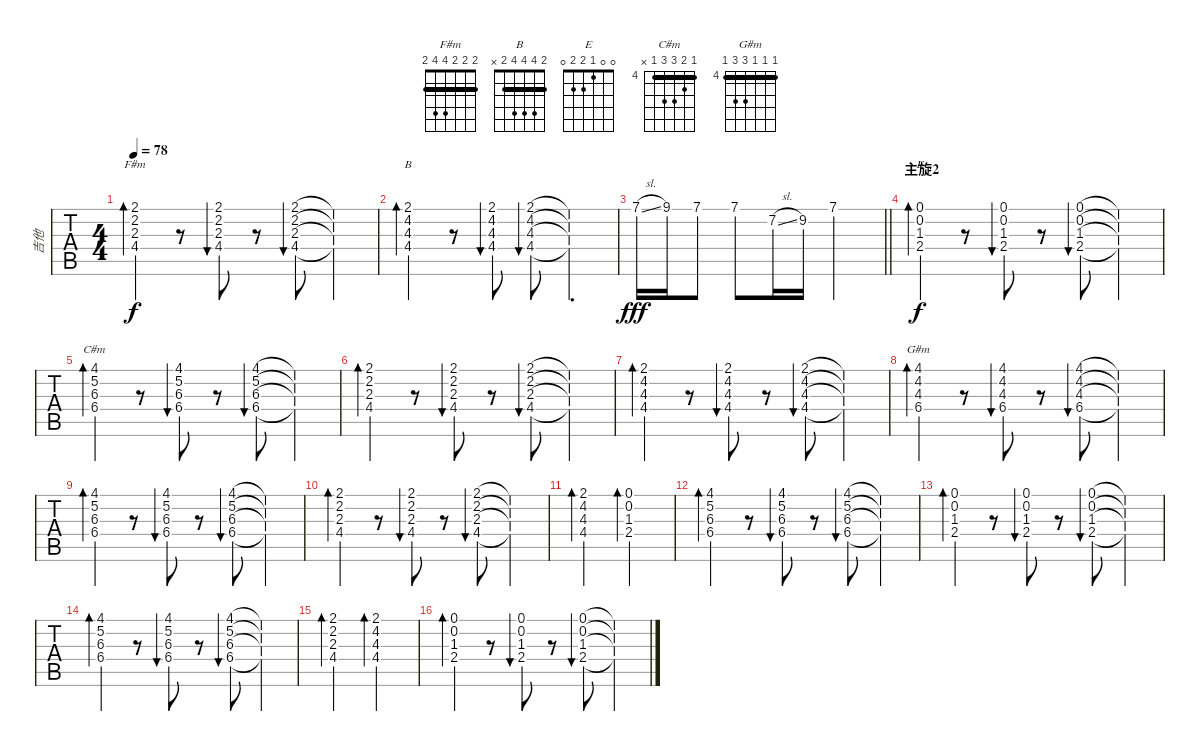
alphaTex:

\track ("吉他" "吉他") {instrument electricguitarclean}
\staff {tabs}
\tuning (E4 B3 G3 D3 A2 E2) {hide}
\chord ("F#m" 2 2 2 4 4 2) {barre 2}
\chord ("B" 2 4 4 4 2 x) {barre 2}
\chord ("E" 0 0 1 2 2 0)
\chord ("C#m" 4 5 6 6 4 x) {firstfret 4 barre 4}
\chord ("G#m" 4 4 4 6 6 4) {firstfret 4 barre 4}
\ts (4 4)
\tempo 78
\clef g2
\ks e
(2.1 2.2 2.3 4.4).4{bd 30 ch "F#m" dy f} r.8 (2.1 2.2 2.3 4.4).8{bu 30} r.8 (2.1 2.2 2.3 4.4).8{bu 30} (2.1{t} 2.2{t} 2.3{t} 4.4{t}).4 |
(2.1 4.2 4.3 4.4).4{bd 30 ch "B"} r.8 (2.1 4.2 4.3 4.4).8{bu 30} (2.1 4.2 4.3 4.4).8{bu 30} (2.1{t} 4.2{t} 4.3{t} 4.4{t}).4{d} |
\barLineRight lightlight
7.1{sl}.16{dy fff} 9.1.16 7.1.8 7.1.8 7.2{sl}.16 9.2.16 7.1.2 |
\section ("" "主旋2")
(0.1 0.2 1.3 2.4).4{bd 30 ch "E" dy f} r.8 (0.1 0.2 1.3 2.4).8{bu 30} r.8 (0.1 0.2 1.3 2.4).8{bu 30} (0.1{t} 0.2{t} 1.3{t} 2.4{t}).4 |
(4.1 5.2 6.3 6.4).4{bd 30 ch "C#m"} r.8 (4.1 5.2 6.3 6.4).8{bu 30} r.8 (4.1 5.2 6.3 6.4).8{bu 30} (4.1{t} 5.2{t} 6.3{t} 6.4{t}).4 |
(2.1 2.2 2.3 4.4).4{bd 30} r.8 (2.1 2.2 2.3 4.4).8{bu 30} r.8 (2.1 2.2 2.3 4.4).8{bu 30} (2.1{t} 2.2{t} 2.3{t} 4.4{t}).4 |
(2.1 4.2 4.3 4.4).4{bd 30} r.8 (2.1 4.2 4.3 4.4).8{bu 30} r.8 (2.1 4.2 4.3 4.4).8{bu 30} (2.1{t} 4.2{t} 4.3{t} 4.4{t}).4 |
(4.1 4.2 4.3 6.4).4{bd 30 ch "G#m"} r.8 (4.1 4.2 4.3 6.4).8{bu 30} r.8 (4.1 4.2 4.3 6.4).8{bu 30} (4.1{t} 4.2{t} 4.3{t} 6.4{t}).4 |
(4.1 5.2 6.3 6.4).4{bd 30} r.8 (4.1 5.2 6.3 6.4).8{bu 30} r.8 (4.1 5.2 6.3 6.4).8{bu 30} (4.1{t} 5.2{t} 6.3{t} 6.4{t}).4 |
(2.1 2.2 2.3 4.4).4{bd 30} r.8 (2.1 2.2 2.3 4.4).8{bu 30} r.8 (2.1 2.2 2.3 4.4).8{bu 30} (2.1{t} 2.2{t} 2.3{t} 4.4{t}).4 |
(2.1 4.2 4.3 4.4).2{bd 30} (0.1 0.2 1.3 2.4).2{bd 30} |
(4.1 5.2 6.3 6.4).4{bd 30} r.8 (4.1 5.2 6.3 6.4).8{bu 30} r.8 (4.1 5.2 6.3 6.4).8{bu 30} (4.1{t} 5.2{t} 6.3{t} 6.4{t}).4 |
(0.1 0.2 1.3 2.4).4{bd 30} r.8 (0.1 0.2 1.3 2.4).8{bu 30} r.8 (0.1 0.2 1.3 2.4).8{bu 30} (0.1{t} 0.2{t} 1.3{t} 2.4{t}).4 |
(4.1 5.2 6.3 6.4).4{bd 30} r.8 (4.1 5.2 6.3 6.4).8{bu 30} r.8 (4.1 5.2 6.3 6.4).8{bu 30} (4.1{t} 5.2{t} 6.3{t} 6.4{t}).4 |
(2.1 2.2 2.3 4.4).2{bd 30} (2.1 4.2 4.3 4.4).2{bd 30} |
(0.1 0.2 1.3 2.4).4{bd 30} r.8 (0.1 0.2 1.3 2.4).8{bu 30} r.8 (0.1 0.2 1.3 2.4).8{bu 30} (0.1{t} 0.2{t} 1.3{t} 2.4{t}).4
